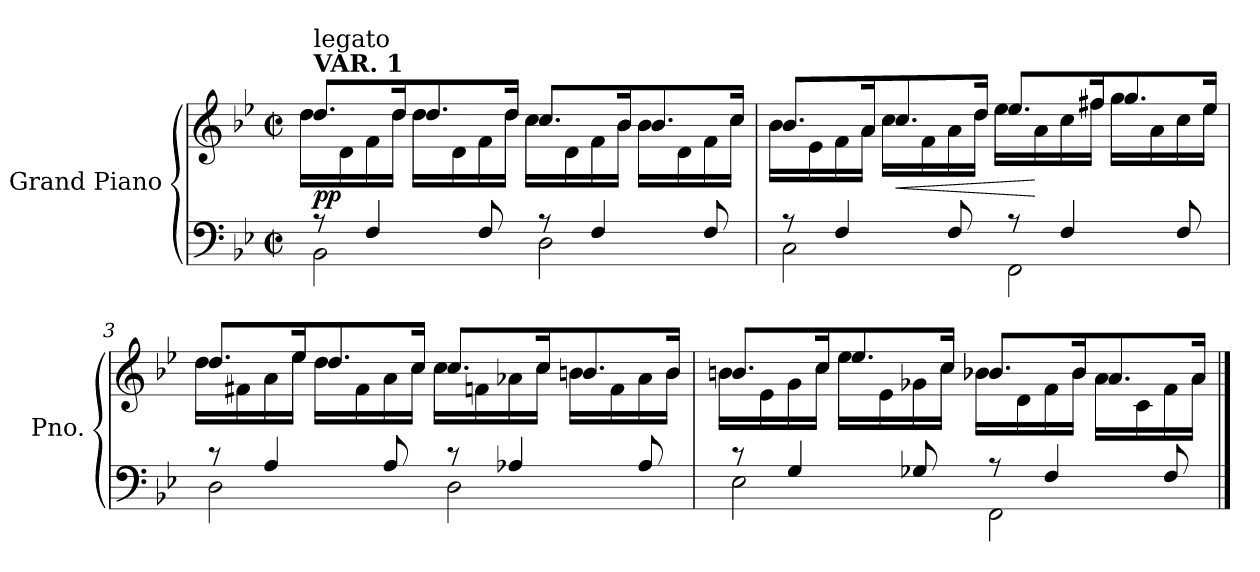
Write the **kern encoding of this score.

**kern	**kern	**dynam
*part1	*part1	*part1
*staff2	*staff1	*staff1/2
*I"Grand Piano	*	*
*I'Pno.	*	*
*clefF4	*clefG2	*
*k[b-e-]	*k[b-e-]	*
*M2/2	*M2/2	*
*met(c|)	*met(c|)	*
=1	=1	=1
*^	*^	*
!	!	!LO:TX:a:B:t=VAR. 1	!	!
!	!	!LO:TX:a:t=legato	!	!
!	!	!	!	!LO:DY:b
8r	2BB-\	8.dd/L	16dd\LL	pp
.	.	.	16d\	.
4F/	.	.	16f\	.
.	.	16dd/K	16dd\JJ	.
.	.	8.dd/	16dd\LL	.
.	.	.	16d\	.
8F/	.	.	16f\	.
.	.	16dd/Jk	16dd\JJ	.
8r	2D\	8.cc/L	16cc\LL	.
.	.	.	16d\	.
4F/	.	.	16f\	.
.	.	16b-/K	16b-\JJ	.
.	.	8.b-/	16b-\LL	.
.	.	.	16d\	.
8F/	.	.	16f\	.
.	.	16cc/Jk	16cc\JJ	.
=2	=2	=2	=2	=2
8r	2C\	8.b-/L	16b-\LL	.
.	.	.	16e-\	.
4F/	.	.	16f\	.
.	.	16a/K	16a\JJ	.
!	!	!	!	!LO:HP:b
.	.	8.cc/	16cc\LL	<
.	.	.	16f\	.
8F/	.	.	16a\	.
.	.	16dd/Jk	16dd\JJ	.
8r	2FF\	8.ee-/L	16ee-\LL	.
.	.	.	16a\	[
4F/	.	.	16cc\	.
.	.	16ff#X/K	16ff#\JJ	.
.	.	8.gg/	16gg\LL	.
.	.	.	16a\	.
8F/	.	.	16cc\	.
.	.	16ee-/Jk	16ee-\JJ	.
=3	=3	=3	=3	=3
8r	2D\	8.dd/L	16dd\LL	.
.	.	.	16f#X\	.
4A/	.	.	16a\	.
.	.	16ee-/K	16ee-\JJ	.
.	.	8.dd/	16dd\LL	.
.	.	.	16f#\	.
8A/	.	.	16a\	.
.	.	16cc/Jk	16cc\JJ	.
8r	2D\	8.cc/L	16cc\LL	.
.	.	.	16fn\	.
4A-X/	.	.	16a-X\	.
.	.	16cc/K	16cc\JJ	.
.	.	8.bn/	16b\LL	.
.	.	.	16f\	.
8A-/	.	.	16a-\	.
.	.	16b/Jk	16b\JJ	.
=4	=4	=4	=4	=4
8r	2E-\	8.bn/L	16b\LL	.
.	.	.	16e-\	.
4G/	.	.	16g\	.
.	.	16cc/K	16cc\JJ	.
.	.	8.ee-/	16ee-\LL	.
.	.	.	16e-\	.
8G-X/	.	.	16g-X\	.
.	.	16cc/Jk	16cc\JJ	.
8r	2FF\	8.b-X/L	16b-\LL	.
.	.	.	16d\	.
4F/	.	.	16f\	.
.	.	16b-/K	16b-\JJ	.
.	.	8.a/	16a\LL	.
.	.	.	16c\	.
8F/	.	.	16f\	.
.	.	16a/Jk	16a\JJ	.
*v	*v	*	*	*
*	*v	*v	*
==	==	==
*-	*-	*-
